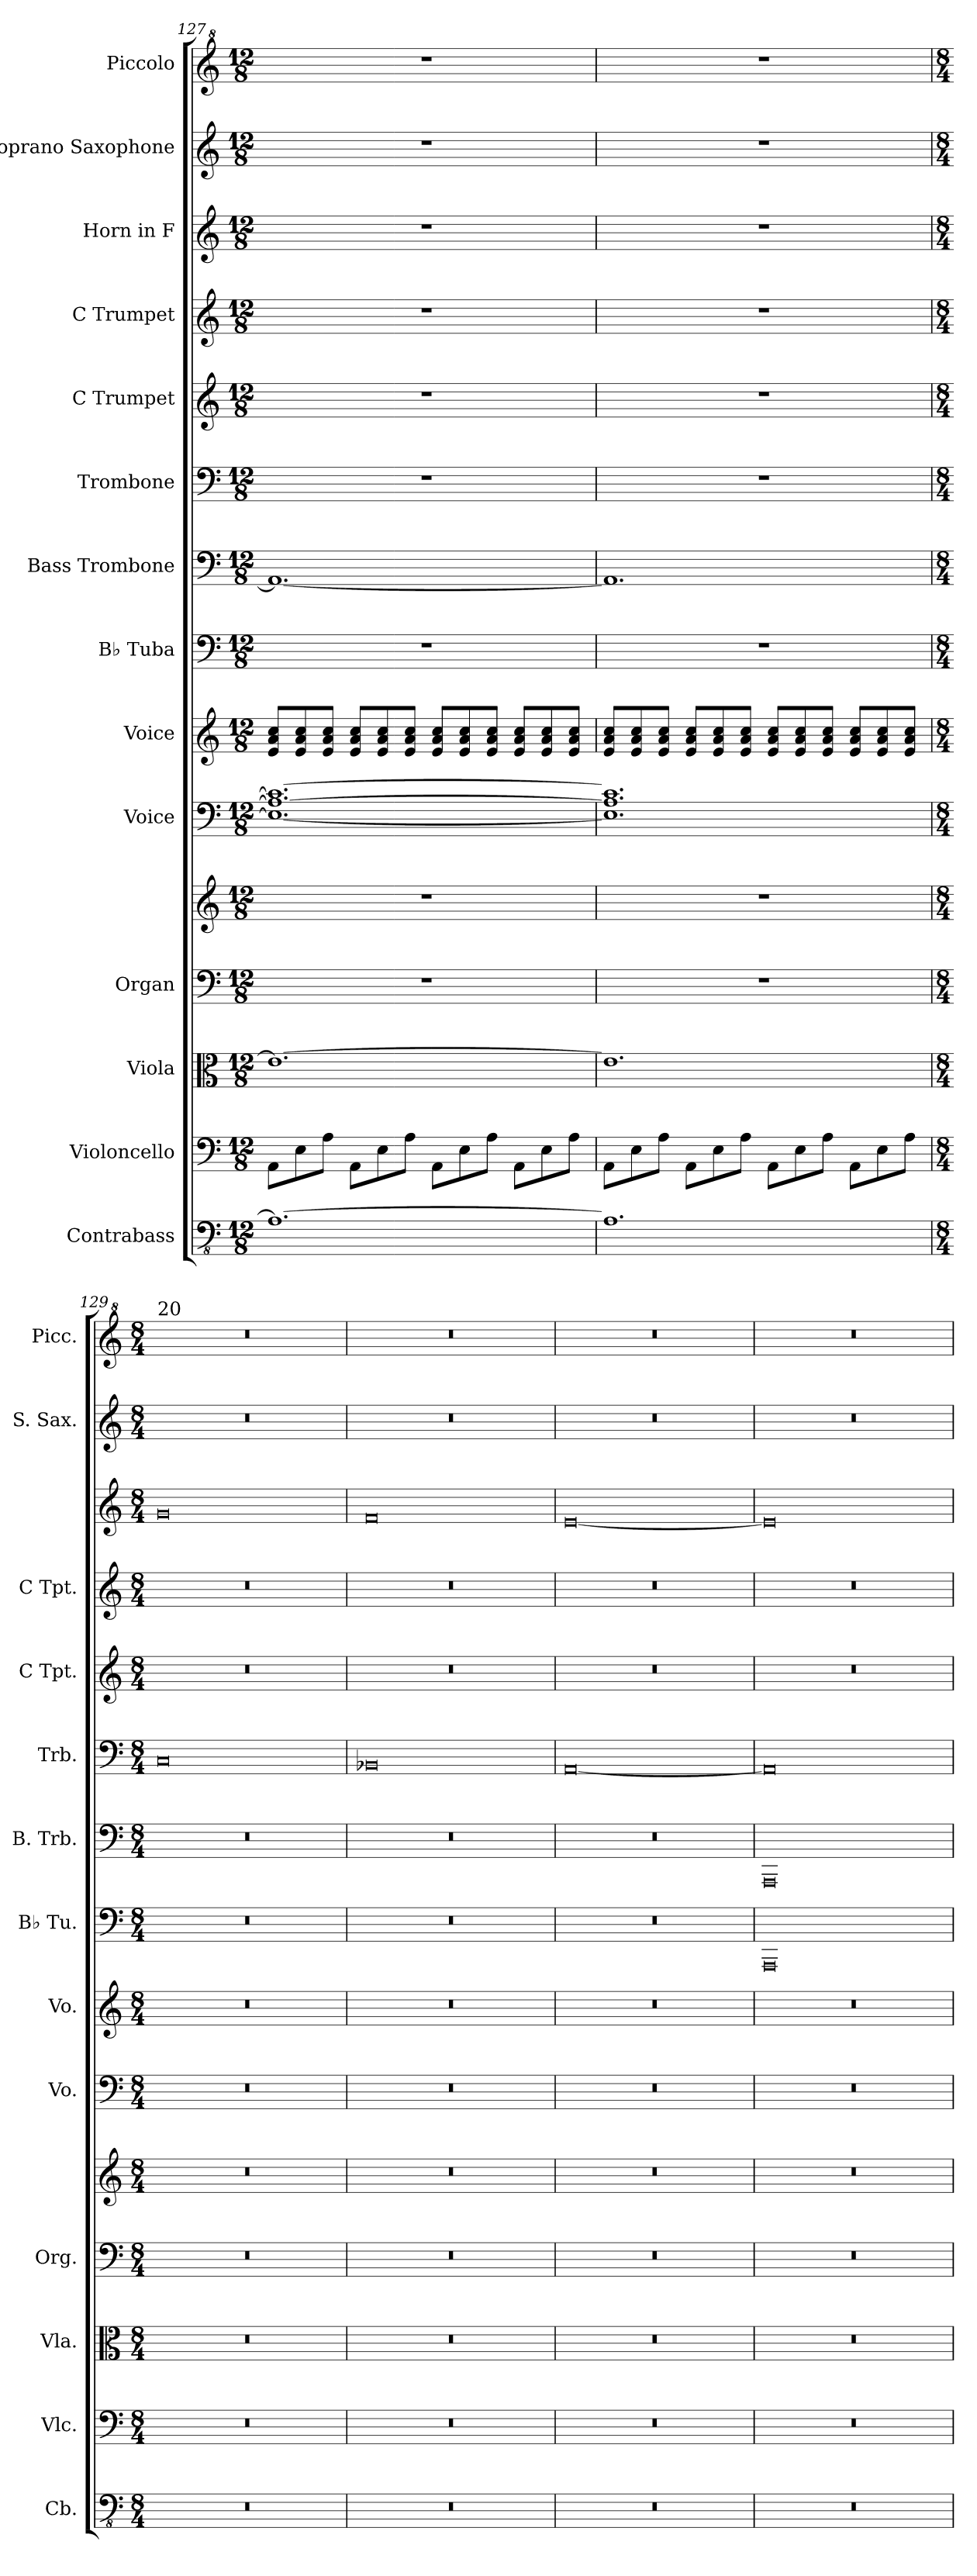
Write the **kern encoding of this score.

**kern	**kern	**kern	**kern	**kern	**kern	**kern	**kern	**kern	**kern	**kern	**kern	**kern	**kern	**kern
*part14	*part13	*part12	*part11	*part11	*part10	*part9	*part8	*part7	*part6	*part5	*part4	*part3	*part2	*part1
*staff15	*staff14	*staff13	*staff12	*staff11	*staff10	*staff9	*staff8	*staff7	*staff6	*staff5	*staff4	*staff3	*staff2	*staff1
*I"Contrabass	*I"Violoncello	*I"Viola	*I"Organ	*	*I"Voice	*I"Voice	*I"B♭ Tuba	*I"Bass Trombone	*I"Trombone	*I"C Trumpet	*I"C Trumpet	*I"Horn in F	*I"Soprano Saxophone	*I"Piccolo
*I'Cb.	*I'Vlc.	*I'Vla.	*I'Org.	*	*I'Vo.	*I'Vo.	*I'B♭ Tu.	*I'B. Trb.	*I'Trb.	*I'C Tpt.	*I'C Tpt.	*	*I'S. Sax.	*I'Picc.
!!LO:PB:g=z
*clefFv4	*clefF4	*clefC3	*clefF4	*clefG2	*clefF4	*clefG2	*clefF4	*clefF4	*clefF4	*clefG2	*clefG2	*clefG2	*clefG2	*clefG^2
*ITrd7c12	*	*	*	*	*	*	*	*	*	*	*	*ITrd4c7	*ITrd1c2	*ITrd-7c-12
*k[]	*k[]	*k[]	*k[]	*k[]	*k[]	*k[]	*k[]	*k[]	*k[]	*k[]	*k[]	*k[b-]	*k[b-e-]	*k[]
*M12/8	*M12/8	*M12/8	*M12/8	*M12/8	*M12/8	*M12/8	*M12/8	*M12/8	*M12/8	*M12/8	*M12/8	*M12/8	*M12/8	*M12/8
=127	=127	=127	=127	=127	=127	=127	=127	=127	=127	=127	=127	=127	=127	=127
1.AAA_	8AA\L	1.e_	1.r	1.r	1.E_ 1.A_ 1.c_	8e/ 8a/ 8cc/L	1.r	1.AA_	1.r	1.r	1.r	1.r	1.r	1.r
.	8E\	.	.	.	.	8e/ 8a/ 8cc/	.	.	.	.	.	.	.	.
.	8A\J	.	.	.	.	8e/ 8a/ 8cc/J	.	.	.	.	.	.	.	.
.	8AA\L	.	.	.	.	8e/ 8a/ 8cc/L	.	.	.	.	.	.	.	.
.	8E\	.	.	.	.	8e/ 8a/ 8cc/	.	.	.	.	.	.	.	.
.	8A\J	.	.	.	.	8e/ 8a/ 8cc/J	.	.	.	.	.	.	.	.
.	8AA\L	.	.	.	.	8e/ 8a/ 8cc/L	.	.	.	.	.	.	.	.
.	8E\	.	.	.	.	8e/ 8a/ 8cc/	.	.	.	.	.	.	.	.
.	8A\J	.	.	.	.	8e/ 8a/ 8cc/J	.	.	.	.	.	.	.	.
.	8AA\L	.	.	.	.	8e/ 8a/ 8cc/L	.	.	.	.	.	.	.	.
.	8E\	.	.	.	.	8e/ 8a/ 8cc/	.	.	.	.	.	.	.	.
.	8A\J	.	.	.	.	8e/ 8a/ 8cc/J	.	.	.	.	.	.	.	.
=128	=128	=128	=128	=128	=128	=128	=128	=128	=128	=128	=128	=128	=128	=128
1.AAA]	8AA\L	1.e]	1.r	1.r	1.E] 1.A] 1.c]	8e/ 8a/ 8cc/L	1.r	1.AA]	1.r	1.r	1.r	1.r	1.r	1.r
.	8E\	.	.	.	.	8e/ 8a/ 8cc/	.	.	.	.	.	.	.	.
.	8A\J	.	.	.	.	8e/ 8a/ 8cc/J	.	.	.	.	.	.	.	.
.	8AA\L	.	.	.	.	8e/ 8a/ 8cc/L	.	.	.	.	.	.	.	.
.	8E\	.	.	.	.	8e/ 8a/ 8cc/	.	.	.	.	.	.	.	.
.	8A\J	.	.	.	.	8e/ 8a/ 8cc/J	.	.	.	.	.	.	.	.
.	8AA\L	.	.	.	.	8e/ 8a/ 8cc/L	.	.	.	.	.	.	.	.
.	8E\	.	.	.	.	8e/ 8a/ 8cc/	.	.	.	.	.	.	.	.
.	8A\J	.	.	.	.	8e/ 8a/ 8cc/J	.	.	.	.	.	.	.	.
.	8AA\L	.	.	.	.	8e/ 8a/ 8cc/L	.	.	.	.	.	.	.	.
.	8E\	.	.	.	.	8e/ 8a/ 8cc/	.	.	.	.	.	.	.	.
.	8A\J	.	.	.	.	8e/ 8a/ 8cc/J	.	.	.	.	.	.	.	.
=129	=129	=129	=129	=129	=129	=129	=129	=129	=129	=129	=129	=129	=129	=129
*M8/4	*M8/4	*M8/4	*M8/4	*M8/4	*M8/4	*M8/4	*M8/4	*M8/4	*M8/4	*M8/4	*M8/4	*M8/4	*M8/4	*M8/4
!	!	!	!	!	!	!	!	!	!	!	!	!	!	!LO:TX:a:t=20
0r	0r	0r	0r	0r	0r	0r	0r	0r	0C	0r	0r	0c	0r	0r
=130	=130	=130	=130	=130	=130	=130	=130	=130	=130	=130	=130	=130	=130	=130
0r	0r	0r	0r	0r	0r	0r	0r	0r	0BB-X	0r	0r	0B-	0r	0r
=131	=131	=131	=131	=131	=131	=131	=131	=131	=131	=131	=131	=131	=131	=131
0r	0r	0r	0r	0r	0r	0r	0r	0r	[0AA	0r	0r	[0A	0r	0r
=132	=132	=132	=132	=132	=132	=132	=132	=132	=132	=132	=132	=132	=132	=132
0r	0r	0r	0r	0r	0r	0r	0AAA	0AAA	0AA]	0r	0r	0A]	0r	0r
=	=	=	=	=	=	=	=	=	=	=	=	=	=	=
*-	*-	*-	*-	*-	*-	*-	*-	*-	*-	*-	*-	*-	*-	*-
